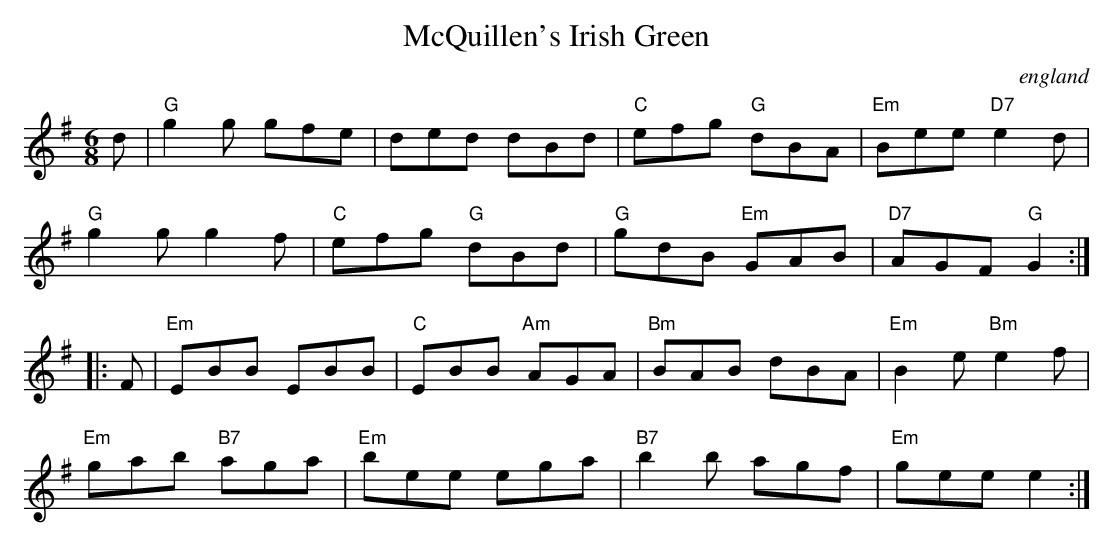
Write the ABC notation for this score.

X:1
T:McQuillen's Irish Green
O:england
M:6/8
K:G
d|"G"g2g gfe|ded dBd|"C"efg "G"dBA|"Em"Bee "D7"e2d|
"G"g2g g2f|"C"efg "G"dBd|"G"gdB "Em"GAB|"D7"AGF "G"G2::
F|"Em"EBB EBB|"C"EBB "Am"AGA|"Bm"BAB dBA|"Em"B2e "Bm"e2f|
"Em"gab "B7"aga|"Em"bee ega|"B7"b2b agf|"Em"gee e2:|
